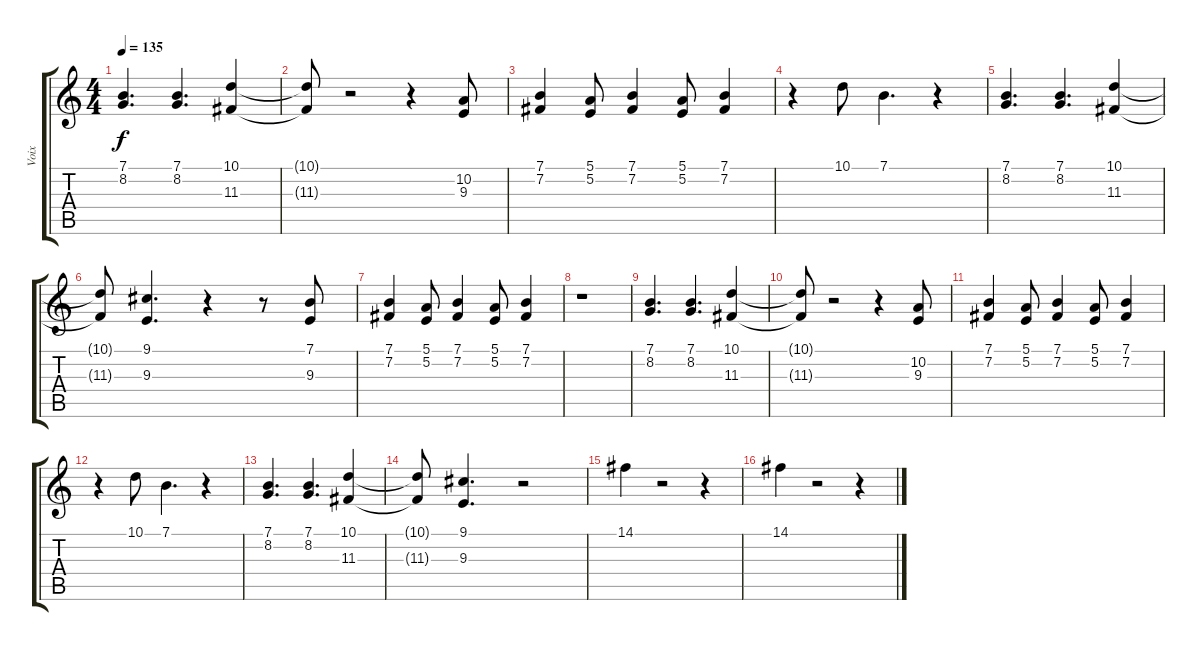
\track ("Voix" "Voix") {instrument fx8scifi}
\staff {score tabs}
\tuning (E4 B3 G3 D3 A2 E2) {hide}
\ts (4 4)
\tempo 135
\clef g2
\ks c
(7.1 8.2).4{d dy f} (7.1 8.2).4{d} (10.1 11.3).4 |
(10.1{t} 11.3{t}).8 r.2 r.4 (10.2 9.3).8 |
(7.1 7.2).4 (5.1 5.2).8 (7.1 7.2).4 (5.1 5.2).8 (7.1 7.2).4 |
r.4 10.1.8 7.1.4{d} r.4 |
(7.1 8.2).4{d} (7.1 8.2).4{d} (10.1 11.3).4 |
(10.1{t} 11.3{t}).8 (9.1 9.3).4{d} r.4 r.8 (7.1 9.3).8 |
(7.1 7.2).4 (5.1 5.2).8 (7.1 7.2).4 (5.1 5.2).8 (7.1 7.2).4 |
r.1 |
(7.1 8.2).4{d} (7.1 8.2).4{d} (10.1 11.3).4 |
(10.1{t} 11.3{t}).8 r.2 r.4 (10.2 9.3).8 |
(7.1 7.2).4 (5.1 5.2).8 (7.1 7.2).4 (5.1 5.2).8 (7.1 7.2).4 |
r.4 10.1.8 7.1.4{d} r.4 |
(7.1 8.2).4{d} (7.1 8.2).4{d} (10.1 11.3).4 |
(10.1{t} 11.3{t}).8 (9.1 9.3).4{d} r.2 |
14.1.4 r.2 r.4 |
14.1.4 r.2 r.4
